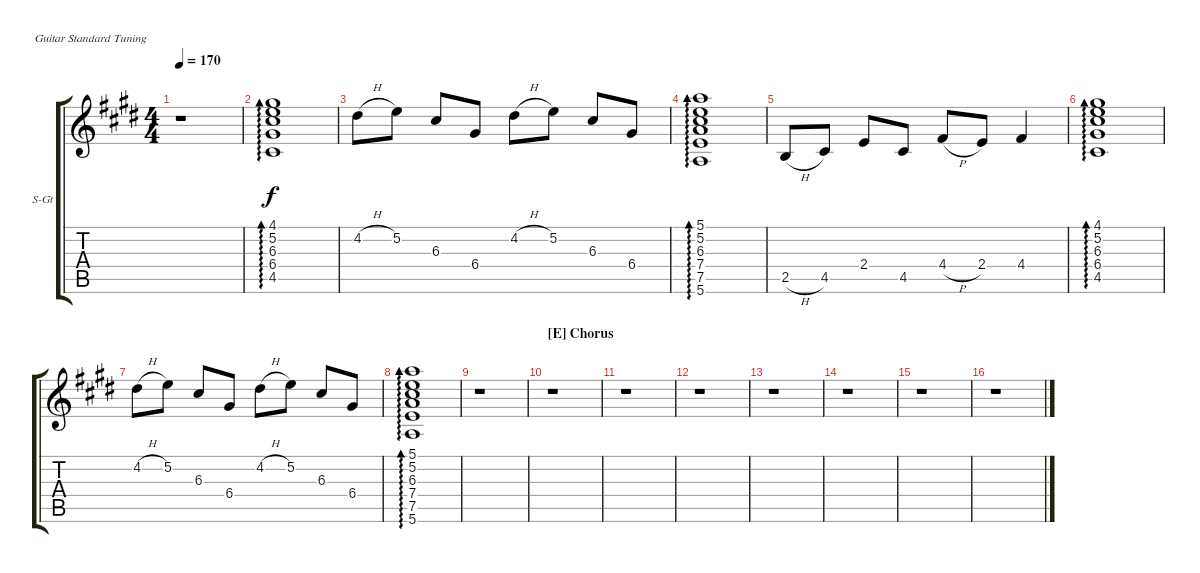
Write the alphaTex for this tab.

\bracketExtendMode groupsimilarinstruments
\firstSystemTrackNameOrientation horizontal
\otherSystemsTrackNameOrientation horizontal
\track ("Acoustic" "S-Gt") {instrument acousticguitarsteel}
\staff {score tabs}
\tuning (E4 B3 G3 D3 A2 E2)
\ts (4 4)
\tempo 170
\clef g2
\scale
1.07818
\ks e
r.1{dy f} |
\scale
0.921816 (4.1 5.2 6.3 6.4 4.5).1{ad 0} |
\scale
1.07818 4.2{h}.8 5.2.8 6.3.8 6.4.8 4.2{h}.8 5.2.8 6.3.8 6.4.8 |
\scale
0.921816 (5.1 5.2 6.3 7.4 7.5 5.6).1{ad 0} |
\scale
1.07818 2.5{h}.8 4.5.8 2.4.8 4.5.8 4.4{h}.8 2.4.8 4.4.4 |
\scale
0.921816 (4.1 5.2 6.3 6.4 4.5).1{ad 0} |
\scale
1.07818 4.2{h}.8 5.2.8 6.3.8 6.4.8 4.2{h}.8 5.2.8 6.3.8 6.4.8 |
\scale
0.921816 (5.1 5.2 6.3 7.4 7.5 5.6).1{ad 0} |
\scale
1.07818 r.1 |
\section ("E" "Chorus")
\scale
0.921816 r.1 |
\scale
1.07818 r.1 |
\scale
0.921816 r.1 |
\scale
1.07818 r.1 |
\scale
0.921816 r.1 |
\scale
1.07818 r.1 |
\scale
0.921816 r.1
